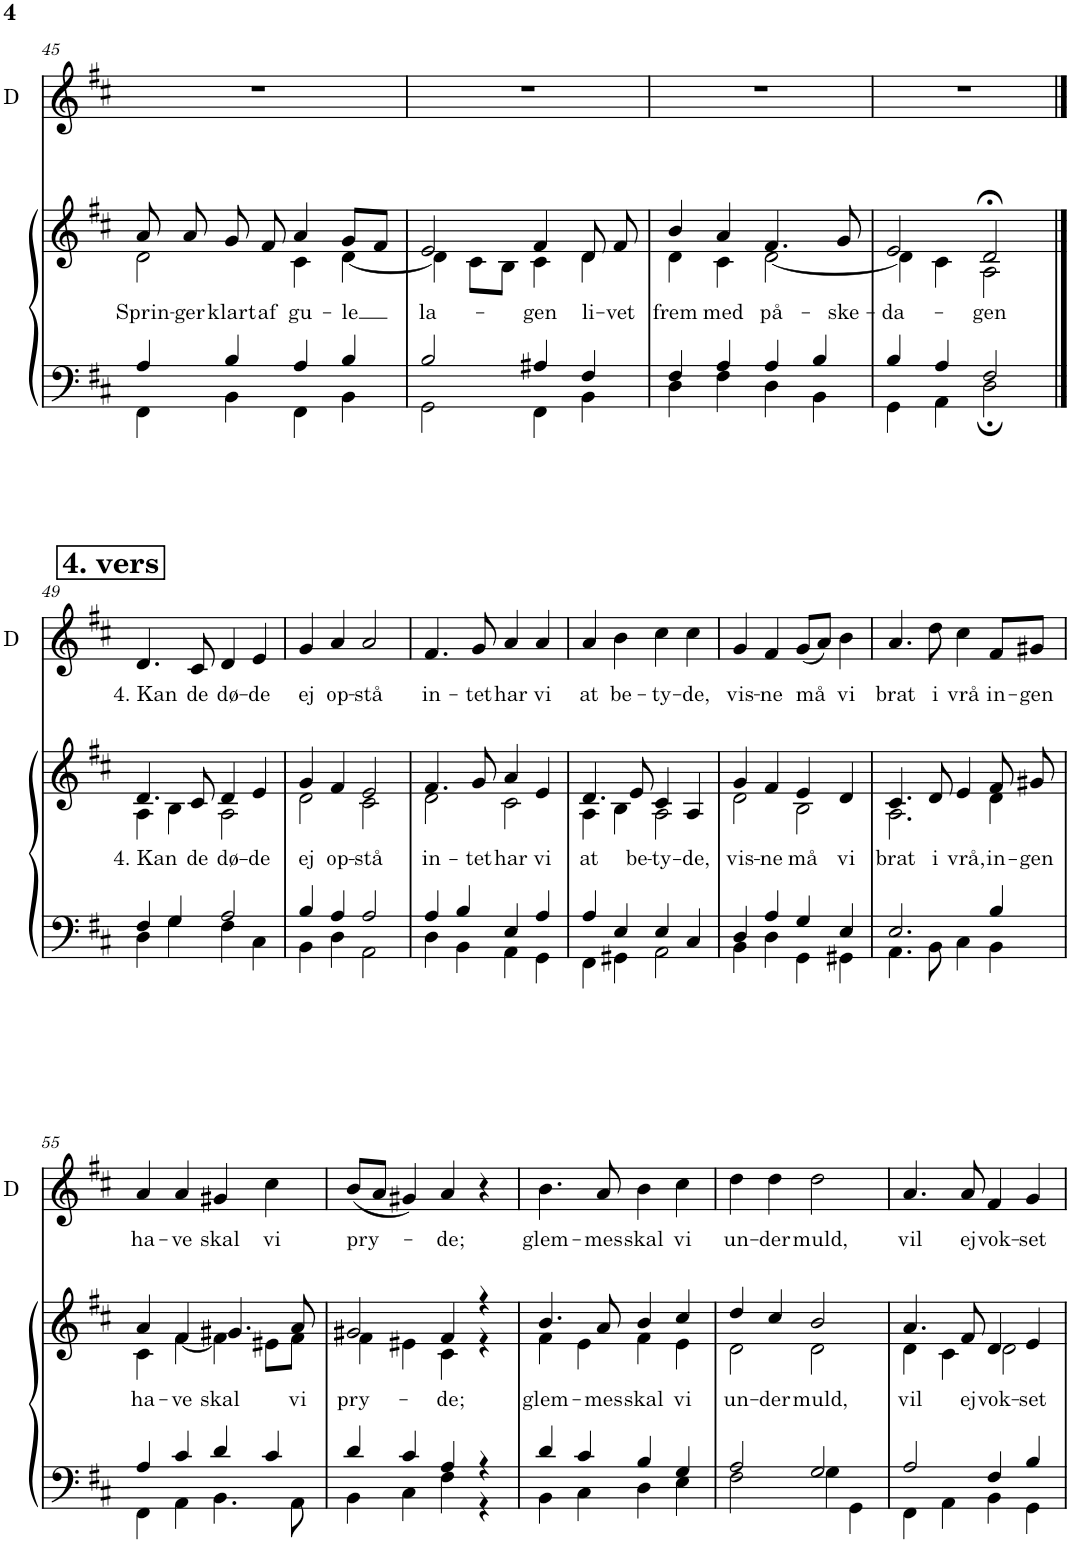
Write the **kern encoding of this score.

**kern	**kern	**text	**kern	**text
*part2	*part2	*part2	*part1	*part1
*staff3	*staff2	*staff2	*staff1	*staff1
*I"Piano	*	*	*I"Diskant	*
*I'Pno	*	*	*I'D	*
!!LO:PB:g=z
*clefF4	*clefG2	*	*clefG2	*
*k[f#c#]	*k[f#c#]	*	*k[f#c#]	*
*M4/4	*M4/4	*	*M4/4	*
=45	=45	=45	=45	=45
*^	*	*	*	*
!	!	!	!LO:LY:b	!	!
*	*	*^	*	*	*
4A/	4FF#\	8a/	2d\	Sprin-	1r	.
!	!	!	!	!LO:LY:b	!	!
.	.	8a/	.	-ger	.	.
!	!	!	!	!LO:LY:b	!	!
4B/	4BB\	8g/	.	klart	.	.
!	!	!	!	!LO:LY:b	!	!
.	.	8f#/	.	af	.	.
!	!	!	!	!LO:LY:b	!	!
4A/	4FF#\	4a/	4c#\	gu-	.	.
!	!	!	!	!LO:LY:b	!	!
4B/	4BB\	8g/L	[<4d\	-le	.	.
.	.	8f#/J	.	.	.	.
=46	=46	=46	=46	=46	=46	=46
!	!	!	!	!LO:LY:b	!	!
2B/	2GG\	2e/	4d\]	la-	1r	.
.	.	.	8c#\L	.	.	.
.	.	.	8B\J	.	.	.
!	!	!	!	!LO:LY:b	!	!
4A#X/	4FF#\	4f#/	4c#\	-gen	.	.
!	!	!	!	!LO:LY:b	!	!
4F#/	4BB\	8d/	4d\	li-	.	.
!	!	!	!	!LO:LY:b	!	!
.	.	8f#/	.	-vet	.	.
=47	=47	=47	=47	=47	=47	=47
!	!	!	!	!LO:LY:b	!	!
4F#/	4D\	4b/	4d\	frem	1r	.
!	!	!	!	!LO:LY:b	!	!
4A/	4F#\	4a/	4c#\	med	.	.
!	!	!	!	!LO:LY:b	!	!
4A/	4D\	4.f#/	[<2d\	på-	.	.
4B/	4BB\	.	.	.	.	.
!	!	!	!	!LO:LY:b	!	!
.	.	8g/	.	-ske-	.	.
=48	=48	=48	=48	=48	=48	=48
!	!	!	!	!LO:LY:b	!	!
4B/	4GG\	2e/	4d\]	-da-	1r	.
4A/	4AA\	.	4c#\	.	.	.
!	!	!	!	!LO:LY:b	!	!
2F#/	2D;\	2d;</	2A\	-gen	.	.
!!LO:LB:g=z
!!LO:REH:place=s1:a:B:cj:fs=14:t=4. vers
==49	==49	==49	==49	==49	==49	==49
!	!	!	!	!LO:LY:b	!	!LO:LY:b
4F#/	4D\	4.d/	4A\	4. Kan	4.d/	4. Kan
4G/	4G\	.	4B\	.	.	.
!	!	!	!	!LO:LY:b	!	!LO:LY:b
.	.	8c#/	.	de	8c#/	de
!	!	!	!	!LO:LY:b	!	!LO:LY:b
2A/	4F#\	4d/	2A\	dø-	4d/	dø-
!	!	!	!	!LO:LY:b	!	!LO:LY:b
.	4C#\	4e/	.	-de	4e/	-de
=50	=50	=50	=50	=50	=50	=50
!	!	!	!	!LO:LY:b	!	!LO:LY:b
4B/	4BB\	4g/	2d\	ej	4g/	ej
!	!	!	!	!LO:LY:b	!	!LO:LY:b
4A/	4D\	4f#/	.	op-	4a/	op-
!	!	!	!	!LO:LY:b	!	!LO:LY:b
2A/	2AA\	2e/	2c#\	-stå	2a/	-stå
=51	=51	=51	=51	=51	=51	=51
!	!	!	!	!LO:LY:b	!	!LO:LY:b
4A/	4D\	4.f#/	2d\	in-	4.f#/	in-
4B/	4BB\	.	.	.	.	.
!	!	!	!	!LO:LY:b	!	!LO:LY:b
.	.	8g/	.	-tet	8g/	-tet
!	!	!	!	!LO:LY:b	!	!LO:LY:b
4E/	4AA\	4a/	2c#\	har	4a/	har
!	!	!	!	!LO:LY:b	!	!LO:LY:b
4A/	4GG\	4e/	.	vi	4a/	vi
=52	=52	=52	=52	=52	=52	=52
!	!	!	!	!LO:LY:b	!	!LO:LY:b
4A/	4FF#\	4.d/	4A\	at	4a/	at
!	!	!	!	!	!	!LO:LY:b
4E/	4GG#X\	.	4B\	.	4b\	be-
!	!	!	!	!LO:LY:b	!	!
.	.	8e/	.	be-	.	.
!	!	!	!	!LO:LY:b	!	!LO:LY:b
4E/	2AA\	4c#/	2A\	-ty-	4cc#\	-ty-
!	!	!	!	!LO:LY:b	!	!LO:LY:b
4C#/	.	4A/	.	-de,	4cc#\	-de,
=53	=53	=53	=53	=53	=53	=53
!	!	!	!	!LO:LY:b	!	!LO:LY:b
4D/	4BB\	4g/	2d\	vis-	4g/	vis-
!	!	!	!	!LO:LY:b	!	!LO:LY:b
4A/	4D\	4f#/	.	-ne	4f#/	-ne
!	!	!	!	!LO:LY:b	!	!LO:LY:b
4G/	4GG\	4e/	2B\	må	(8g/L	må
.	.	.	.	.	8a/J)	.
!	!	!	!	!LO:LY:b	!	!LO:LY:b
4E/	4GG#X\	4d/	.	vi	4b\	vi
=54	=54	=54	=54	=54	=54	=54
!	!	!	!	!LO:LY:b	!	!LO:LY:b
2.E/	4.AA\	4.c#/	2.A\	brat	4.a/	brat
!	!	!	!	!LO:LY:b	!	!LO:LY:b
.	8BB\	8d/	.	i	8dd\	i
!	!	!	!	!LO:LY:b	!	!LO:LY:b
.	4C#\	4e/	.	vrå,	4cc#\	vrå
!	!	!	!	!LO:LY:b	!	!LO:LY:b
4B/	4BB\	8f#/	4d\	in-	8f#/L	in-
!	!	!	!	!LO:LY:b	!	!LO:LY:b
.	.	8g#X/	.	-gen	8g#X/J	-gen
!!LO:LB:g=z
=55	=55	=55	=55	=55	=55	=55
!	!	!	!	!LO:LY:b	!	!LO:LY:b
4A/	4FF#\	4a/	4c#\	ha-	4a/	ha-
!	!	!	!	!LO:LY:b	!	!LO:LY:b
4c#/	4AA\	4f#/	[<4f#\	-ve	4a/	-ve
!	!	!	!	!LO:LY:b	!	!LO:LY:b
4d/	4.BB\	4.g#X/	4f#\]	skal	4g#X/	skal
!	!	!	!	!	!	!LO:LY:b
4c#/	.	.	8e#X\L	.	4cc#\	vi
!	!	!	!	!LO:LY:b	!	!
.	8AA\	8a/	8f#\J	vi	.	.
=56	=56	=56	=56	=56	=56	=56
!	!	!	!	!LO:LY:b	!	!LO:LY:b
4d/	4BB\	2g#X/	4f#\	pry-	(8b/L	pry-
.	.	.	.	.	8a/J	.
4c#/	4C#\	.	4e#X\	.	4g#X/)	.
!	!	!	!	!LO:LY:b	!	!LO:LY:b
4A/	4F#\	4f#/	4c#\	-de;	4a/	-de;
4r	4r	4r	4r	.	4r	.
=57	=57	=57	=57	=57	=57	=57
!	!	!	!	!LO:LY:b	!	!LO:LY:b
4d/	4BB\	4.b/	4f#\	glem-	4.b\	glem-
4c#/	4C#\	.	4e\	.	.	.
!	!	!	!	!LO:LY:b	!	!LO:LY:b
.	.	8a/	.	-mes	8a/	-mes
!	!	!	!	!LO:LY:b	!	!LO:LY:b
4B/	4D\	4b/	4f#\	skal	4b\	skal
!	!	!	!	!LO:LY:b	!	!LO:LY:b
4G/	4E\	4cc#/	4e\	vi	4cc#\	vi
=58	=58	=58	=58	=58	=58	=58
!	!	!	!	!LO:LY:b	!	!LO:LY:b
2A/	2F#\	4dd/	2d\	un-	4dd\	un-
!	!	!	!	!LO:LY:b	!	!LO:LY:b
.	.	4cc#/	.	-der	4dd\	-der
!	!	!	!	!LO:LY:b	!	!LO:LY:b
2G/	4G\	2b/	2d\	muld,	2dd\	muld,
.	4GG\	.	.	.	.	.
=59	=59	=59	=59	=59	=59	=59
!	!	!	!	!LO:LY:b	!	!LO:LY:b
2A/	4FF#\	4.a/	4d\	vil	4.a/	vil
.	4AA\	.	4c#\	.	.	.
!	!	!	!	!LO:LY:b	!	!LO:LY:b
.	.	8f#/	.	ej	8a/	ej
!	!	!	!	!LO:LY:b	!	!LO:LY:b
4F#/	4BB\	4d/	2d\	vok-	4f#/	vok-
!	!	!	!	!LO:LY:b	!	!LO:LY:b
4B/	4GG\	4e/	.	-set	4g/	-set
*v	*v	*	*	*	*	*
*	*v	*v	*	*	*
=	=	=	=	=
*-	*-	*-	*-	*-
